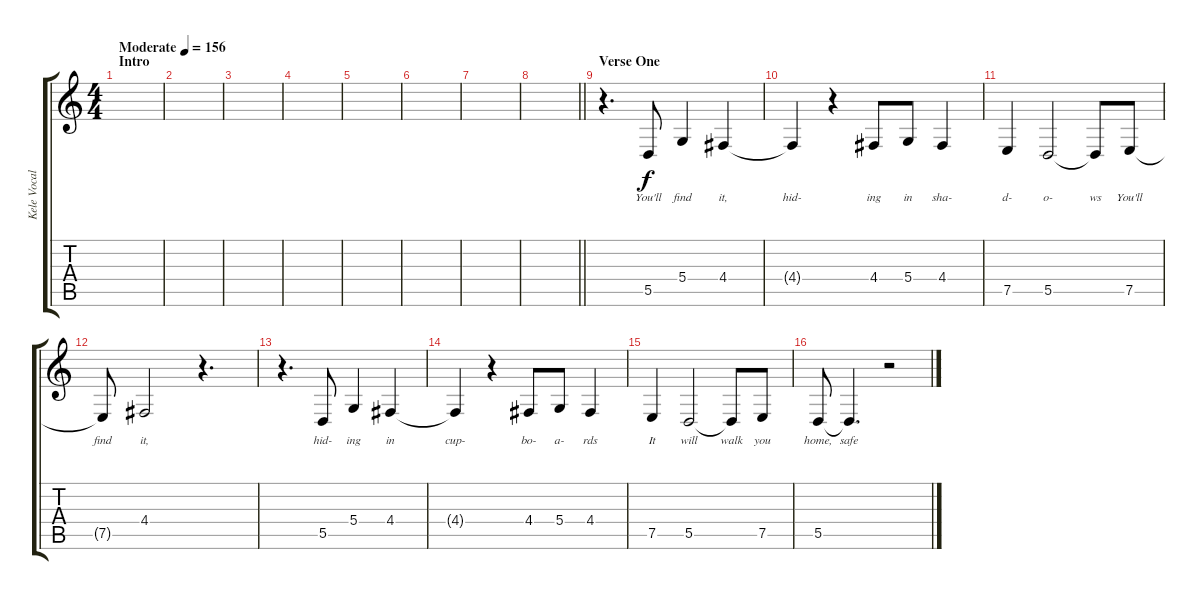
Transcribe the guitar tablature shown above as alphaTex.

\track ("Kele Vocals" "Kele Vocal") {instrument clarinet}
\staff {score tabs}
\tuning (E4 B3 G3 D3 A2 E2) {hide}
\ts (4 4)
\section ("" "Intro")
\tempo (156 "Moderate")
\clef g2
\ks c
|
|
|
|
|
|
|
\barLineRight lightlight
|
\section ("" "Verse One")
r.4{d} 5.5.8{lyrics (0 "You'll") lyrics (1 "") lyrics (2 "") lyrics (3 "") lyrics (4 "")} 5.4.4{lyrics (0 "find") lyrics (1 "") lyrics (2 "") lyrics (3 "") lyrics (4 "")} 4.4.4{lyrics (0 "it,") lyrics (1 "") lyrics (2 "") lyrics (3 "") lyrics (4 "")} |
4.4{t}.4{lyrics (0 "hid-") lyrics (1 "") lyrics (2 "") lyrics (3 "") lyrics (4 "")} r.4 4.4.8{lyrics (0 "ing") lyrics (1 "") lyrics (2 "") lyrics (3 "") lyrics (4 "")} 5.4.8{lyrics (0 "in") lyrics (1 "") lyrics (2 "") lyrics (3 "") lyrics (4 "")} 4.4.4{lyrics (0 "sha-") lyrics (1 "") lyrics (2 "") lyrics (3 "") lyrics (4 "")} |
7.5.4{lyrics (0 "d-") lyrics (1 "") lyrics (2 "") lyrics (3 "") lyrics (4 "")} 5.5.2{lyrics (0 "o-") lyrics (1 "") lyrics (2 "") lyrics (3 "") lyrics (4 "")} 5.5{t}.8{lyrics (0 "ws") lyrics (1 "") lyrics (2 "") lyrics (3 "") lyrics (4 "")} 7.5.8{lyrics (0 "You'll") lyrics (1 "") lyrics (2 "") lyrics (3 "") lyrics (4 "")} |
7.5{t}.8{lyrics (0 "find") lyrics (1 "") lyrics (2 "") lyrics (3 "") lyrics (4 "")} 4.4.2{lyrics (0 "it,") lyrics (1 "") lyrics (2 "") lyrics (3 "") lyrics (4 "")} r.4{d} |
r.4{d} 5.5.8{lyrics (0 "hid-") lyrics (1 "") lyrics (2 "") lyrics (3 "") lyrics (4 "")} 5.4.4{lyrics (0 "ing") lyrics (1 "") lyrics (2 "") lyrics (3 "") lyrics (4 "")} 4.4.4{lyrics (0 "in") lyrics (1 "") lyrics (2 "") lyrics (3 "") lyrics (4 "")} |
4.4{t}.4{lyrics (0 "cup-") lyrics (1 "") lyrics (2 "") lyrics (3 "") lyrics (4 "")} r.4 4.4.8{lyrics (0 "bo-") lyrics (1 "") lyrics (2 "") lyrics (3 "") lyrics (4 "")} 5.4.8{lyrics (0 "a-") lyrics (1 "") lyrics (2 "") lyrics (3 "") lyrics (4 "")} 4.4.4{lyrics (0 "rds") lyrics (1 "") lyrics (2 "") lyrics (3 "") lyrics (4 "")} |
7.5.4{lyrics (0 "It") lyrics (1 "") lyrics (2 "") lyrics (3 "") lyrics (4 "")} 5.5.2{lyrics (0 "will") lyrics (1 "") lyrics (2 "") lyrics (3 "") lyrics (4 "")} 5.5{t}.8{lyrics (0 "walk") lyrics (1 "") lyrics (2 "") lyrics (3 "") lyrics (4 "")} 7.5.8{lyrics (0 "you") lyrics (1 "") lyrics (2 "") lyrics (3 "") lyrics (4 "")} |
5.5.8{lyrics (0 "home,") lyrics (1 "") lyrics (2 "") lyrics (3 "") lyrics (4 "")} 5.5{t}.4{d lyrics (0 "safe") lyrics (1 "") lyrics (2 "") lyrics (3 "") lyrics (4 "")} r.2
